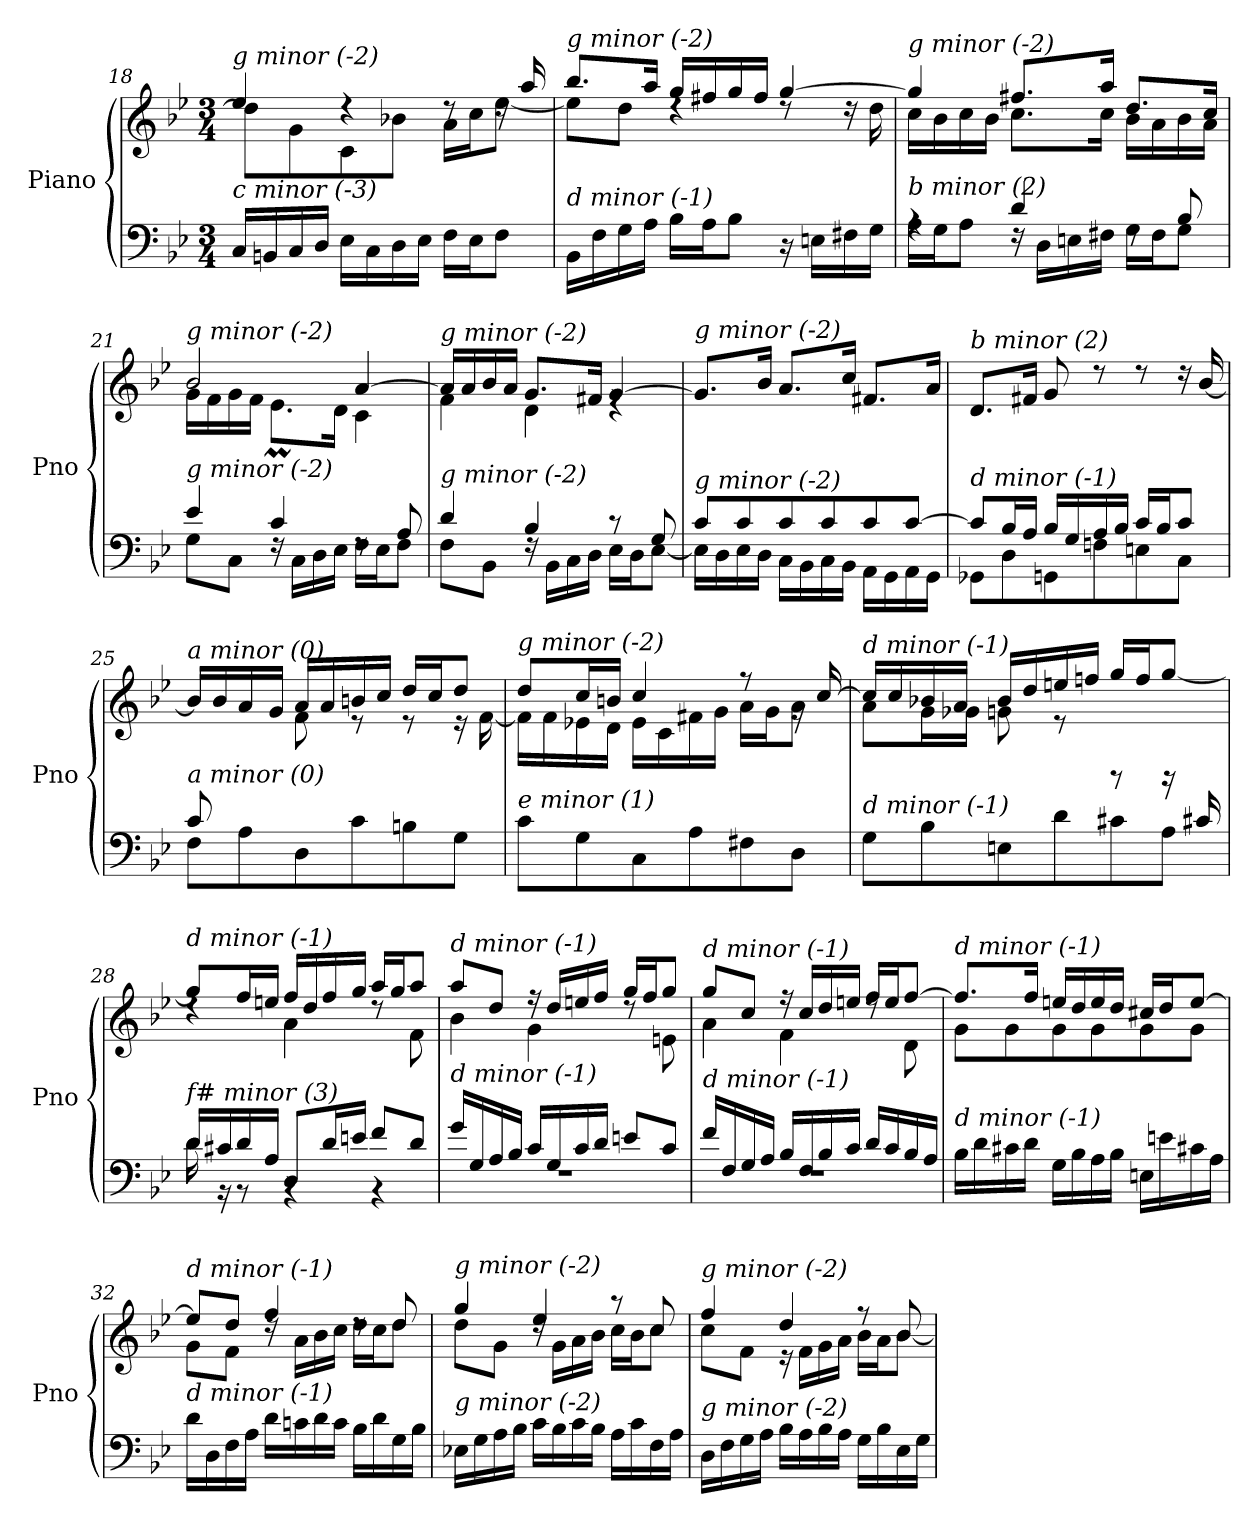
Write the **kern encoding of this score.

**kern	**kern
*part1	*part1
*staff2	*staff1
*I"Piano	*
*I'Pno	*
!!LO:LB:g=z
*clefF4	*clefG2
*k[b-e-]	*k[b-e-]
*M3/4	*M3/4
=18	=18
*	*^
!	!LO:TX:i:t=g minor (-2)	!
!LO:TX:i:t=c minor (-3)	!	!
16C/LL	4ee-/	8dd\L]
16BBn/	.	.
16C/	.	8g\
16D/JJ	.	.
16E-\LL	4rdd	8c\
16C\	.	.
16D\	.	8b-X\J
16E-\JJ	.	.
16F\LL	8rdd	16a\LL
16E-\J	.	16cc\J
8F\J	16rdd	[8ee-\J
.	16aa/	.
=19	=19	=19
!	!LO:TX:i:t=g minor (-2)	!
!LO:TX:i:t=d minor (-1)	!	!
16BB-\LL	8.bb-/L	8ee-\L]
16F\	.	.
16G\	.	8dd\J
16A\JJ	16aa/Jk	.
16B-\LL	16gg/LL	4rdd
16A\J	16ff#X/	.
8B-\J	16gg/	.
.	16ff#/JJ	.
16r	[4gg/	8rdd
16En\LL	.	.
16F#X\	.	16rdd
16G\JJ	.	16dd\
=20	=20	=20
*^	*	*
!	!	!LO:TX:i:t=g minor (-2)	!
!LO:TX:i:t=b minor (2)	!	!	!
4rA	16A\LL	4gg/]	16cc\LL
.	16G\J	.	16b-\
.	8A\J	.	16cc\
.	.	.	16b-\JJ
4d/	16rF	8.ff#X/L	8.cc\L
.	16D\LL	.	.
.	16En\	.	.
.	16F#X\JJ	16aa/Jk	16cc\Jk
8rF	16G\LL	8.dd/L	16b-\LL
.	16F#\J	.	16a\
8B-/	8G\J	.	16b-\
.	.	16cc/Jk	16a\JJ
!!LO:PB:g=z	!!
=21	=21	=21	=21
!	!	!LO:TX:i:t=g minor (-2)	!
!LO:TX:i:t=g minor (-2)	!	!	!
4e-/	8G\L	2b-/	16g\LL
.	.	.	16f\
.	8C\J	.	16g\
.	.	.	16f\JJ
4c/	16rF	.	8.e-M\L
.	16C\LL	.	.
.	16D\	.	.
.	16E-\JJ	.	16d\Jk
8rF	16F\LL	[4a/	4c\
.	16E-\J	.	.
8A/	8F\J	.	.
=22	=22	=22	=22
!	!	!LO:TX:i:t=g minor (-2)	!
!LO:TX:i:t=g minor (-2)	!	!	!
4d/	8F\L	16a/LL]	4f\
.	.	16a/	.
.	8BB-\J	16b-/	.
.	.	16a/JJ	.
4B-/	16rF	8.g/L	4d\
.	16BB-\LL	.	.
.	16C\	.	.
.	16D\JJ	16f#X/Jk	.
8r	16E-\LL	[4g/	4re
.	16D\J	.	.
8G/	[8E-\J	.	.
*	*	*v	*v
=23	=23	=23
!	!	!LO:TX:i:t=g minor (-2)
!LO:TX:i:t=g minor (-2)	!	!
8c/L	16E-\LL]	8.g/L]
.	16D\	.
8c/	16E-\	.
.	16D\JJ	16b-/Jk
8c/	16C\LL	8.a/L
.	16BB-\	.
8c/	16C\	.
.	16BB-\JJ	16cc/Jk
8c/	16AA\LL	8.f#X/L
.	16GG\	.
[8c/J	16AA\	.
.	16GG\JJ	16a/Jk
!!LO:LB:g=z
=24	=24	=24
!	!	!LO:TX:i:t=b minor (2)
!LO:TX:i:t=d minor (-1)	!	!
8c/L]	8GG-Xi\L	8.d/L
16B-/L	8D\	.
16A/JJ	.	16f#X/Jk
16B-/LL	8GG\	8g/
16G/	.	.
16A/	8Fn\	8rdd
16B-/JJ	.	.
16c/LL	8En\	8rdd
16B-/J	.	.
8c/J	8C\J	16rdd
.	.	[16b-/
=25	=25	=25
*	*	*^
!	!	!LO:TX:i:t=a minor (0)	!
!LO:TX:i:t=a minor (0)	!	!	!
8c/L	8F\L	16b-/LL]	8ryy
.	.	16b-/	.
2ryy	8A\	16a/	16f\L
.	.	16g/JJ	16en\JJ
.	8D\	16a/LL	8f\
.	.	16a/	.
.	8c\	16bn/	8r
.	.	16cc/JJ	.
.	8Bn\	16dd/LL	8r
.	.	16cc/J	.
8ryy	8G\J	8dd/J	16r
.	.	.	[16f\
*v	*v	*	*
=26	=26	=26
!	!LO:TX:i:t=g minor (-2)	!
!LO:TX:i:t=e minor (1)	!	!
8c\L	8dd/L	16f\LL]
.	.	16f\
8G\	16cc/L	16e-X\
.	16bn/JJ	16d\JJ
8C\	4cc/	16e-\LL
.	.	16c\
8A\	.	16f#X\
.	.	16g\JJ
8F#X\	8r	16a\LL
.	.	16g\J
8D\J	16rg	8a\J
.	[16cc/	.
!!LO:LB:g=z
=27	=27	=27
*^	*	*^
*	*^	*	*	*
!	!	!	!LO:TX:i:t=d minor (-1)	!	!
!LO:TX:i:t=d minor (-1)	!	!	!	!	!
2ryy	8G\L	2ryy	16cc/LL]	8a\L	2ryy
.	.	.	16cc/	.	.
.	8B-\	.	16b-X/	16g\L	.
.	.	.	16a/JJ	16g-Xi\JJ	.
.	8En\	.	16b-/LL	8g\	.
.	.	.	16dd/	.	.
.	8d\	.	16een/	8r	.
.	.	.	16ffn/JJ	.	.
4ryy	8c#X\	8rdd	16gg/LL	4ryy	4ryy
.	.	.	16ff/J	.	.
.	8A\J	16rdd	[8gg/J	.	.
.	.	16c#X/	.	.	.
*	*	*	*	*v	*v
=28	=28	=28	=28	=28
!	!	!	!LO:TX:i:t=d minor (-1)	!
!LO:TX:i:t=f# minor (3)	!	!	!	!
*	*v	*v	*	*
16d/LL	16d\	8gg/L]	4rdd
16c#X/	16r	.	.
16d/	8r	16ff/L	.
16A/JJ	.	16een/JJ	.
8D/L	4rBB	16ff/LL	4a\
.	.	16dd/	.
16d/L	.	16ff/	.
16en/JJ	.	16gg/JJ	.
8f/L	4rBB	16aa/LL	8rdd
.	.	16gg/J	.
8d/J	.	8aa/J	8f\
=29	=29	=29	=29
!	!	!LO:TX:i:t=d minor (-1)	!
!LO:TX:i:t=d minor (-1)	!	!	!
16g/LL	2.rF	8aa/L	4b-\
16G/	.	.	.
16A/	.	8dd/J	.
16B-/JJ	.	.	.
16c/LL	.	16r	4g\
16G/	.	16dd/LL	.
16c/	.	16een/	.
16d/JJ	.	16ff/JJ	.
8en/L	.	16gg/LL	8rdd
.	.	16ff/J	.
8c/J	.	8gg/J	8en\
=30	=30	=30	=30
!	!	!LO:TX:i:t=d minor (-1)	!
!LO:TX:i:t=d minor (-1)	!	!	!
16f/LL	2.rF	8gg/L	4a\
16F/	.	.	.
16G/	.	8cc/J	.
16A/JJ	.	.	.
16B-/LL	.	16r	4f\
16F/	.	16cc/LL	.
16B-/	.	16dd/	.
16c/JJ	.	16een/JJ	.
16d/LL	.	16ff/LL	8rdd
16c/	.	16ee/J	.
16B-/	.	[8ff/J	8d\
16A/JJ	.	.	.
*v	*v	*	*
!!LO:LB:g=z	!!
=31	=31	=31
!	!LO:TX:i:t=d minor (-1)	!
!LO:TX:i:t=d minor (-1)	!	!
16B-\LL	8.ff/L]	8g\L
16d\	.	.
16c#X\	.	8g\
16d\JJ	16ff/Jk	.
16G\LL	16een/LL	8g\
16B-\	16dd/	.
16A\	16ee/	8g\
16B-\JJ	16dd/JJ	.
16En\LL	16cc#X/LL	8g\
16en\	16dd/J	.
16c#X\	[8ee/J	8g\J
16A\JJ	.	.
=32	=32	=32
!	!LO:TX:i:t=d minor (-1)	!
!LO:TX:i:t=d minor (-1)	!	!
16d\LL	8ee/L]	8g\L
16D\	.	.
16F\	8dd/J	8f\J
16A\JJ	.	.
16d\LL	4ff/	16rdd
16cn\	.	16a\LL
16d\	.	16b-\
16c\JJ	.	16cc\JJ
16B-\LL	8rdd	16dd\LL
16d\	.	16cc\J
16G\	8dd/	8dd\J
16B-\JJ	.	.
=33	=33	=33
!	!LO:TX:i:t=g minor (-2)	!
!LO:TX:i:t=g minor (-2)	!	!
16E-X\LL	4gg/	8dd\L
16G\	.	.
16A\	.	8g\J
16B-\JJ	.	.
16c\LL	4ee-/	16rdd
16B-\	.	16g\LL
16c\	.	16a\
16B-\JJ	.	16b-\JJ
16A\LL	8r	16cc\LL
16c\	.	16b-\J
16F\	8cc/	8cc\J
16A\JJ	.	.
=34	=34	=34
!	!LO:TX:i:t=g minor (-2)	!
!LO:TX:i:t=g minor (-2)	!	!
16D\LL	4ff/	8cc\L
16F\	.	.
16G\	.	8f\J
16A\JJ	.	.
16B-\LL	4dd/	16r
16A\	.	16f\LL
16B-\	.	16g\
16A\JJ	.	16a\JJ
16G\LL	8r	16b-\LL
16B-\	.	16a\J
16E-\	8b-/	[8b-\J
16G\JJ	.	.
*	*v	*v
=	=
*-	*-
